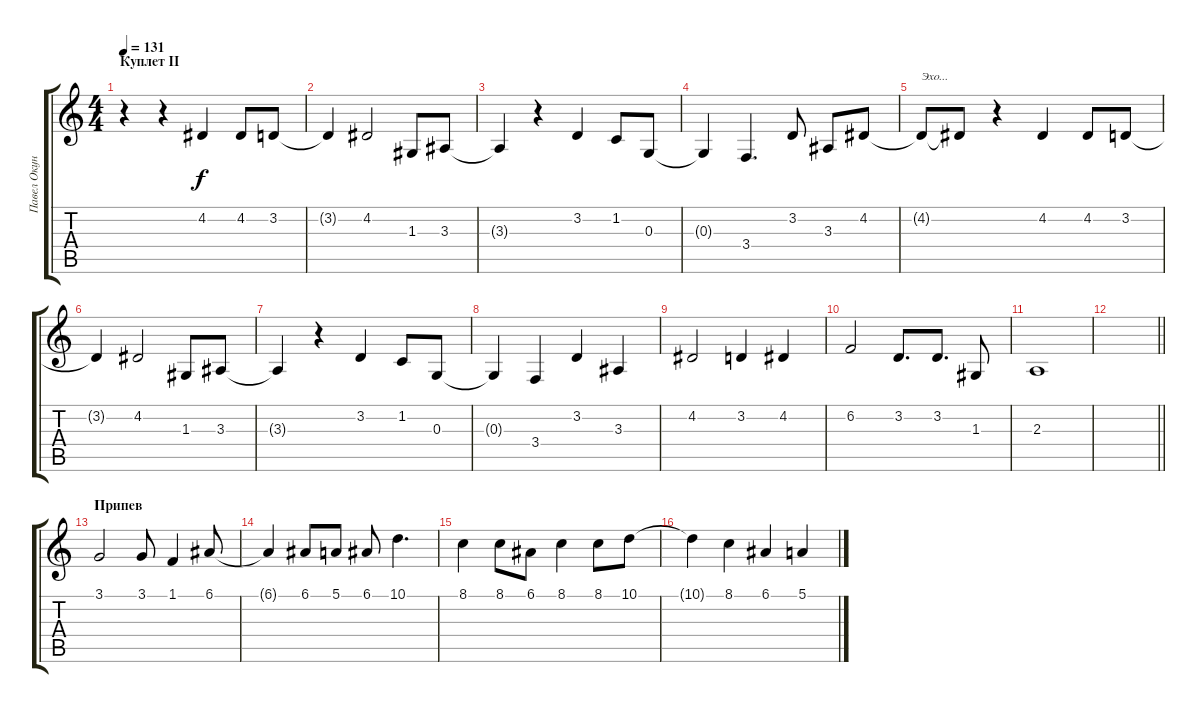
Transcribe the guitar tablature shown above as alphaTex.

\track ("Павел Окунев" "Павел Окун") {instrument cello}
\staff {score tabs}
\tuning (E4 B3 G3 D3 A2 E2) {hide}
\ts (4 4)
\section ("" "Куплет II")
\tempo 131
\clef g2
\ks c
r.4{dy f} r.4 4.2.4 4.2.8 3.2.8 |
3.2{t}.4 4.2.2 1.3.8 3.3.8 |
3.3{t}.4 r.4 3.2.4 1.2.8 0.3.8 |
0.3{t}.4 3.4.4{d} 3.2.8 3.3.8 4.2.8 |
4.2{t}.8{txt "Эхо..."} 4.2{t}.8 r.4 4.2.4 4.2.8 3.2.8 |
3.2{t}.4 4.2.2 1.3.8 3.3.8 |
3.3{t}.4 r.4 3.2.4 1.2.8 0.3.8 |
0.3{t}.4 3.4.4 3.2.4 3.3.4 |
4.2.2 3.2.4 4.2.4 |
6.2.2 3.2.8{d} 3.2.8{d} 1.3.8 |
2.3.1 |
\barLineRight lightlight
|
\section ("" "Припев")
3.1.2 3.1.8 1.1.4 6.1.8 |
6.1{t}.4 6.1.8 5.1.8 6.1.8 10.1.4{d} |
8.1.4 8.1.8 6.1.8 8.1.4 8.1.8 10.1.8 |
10.1{t}.4 8.1.4 6.1.4 5.1.4
